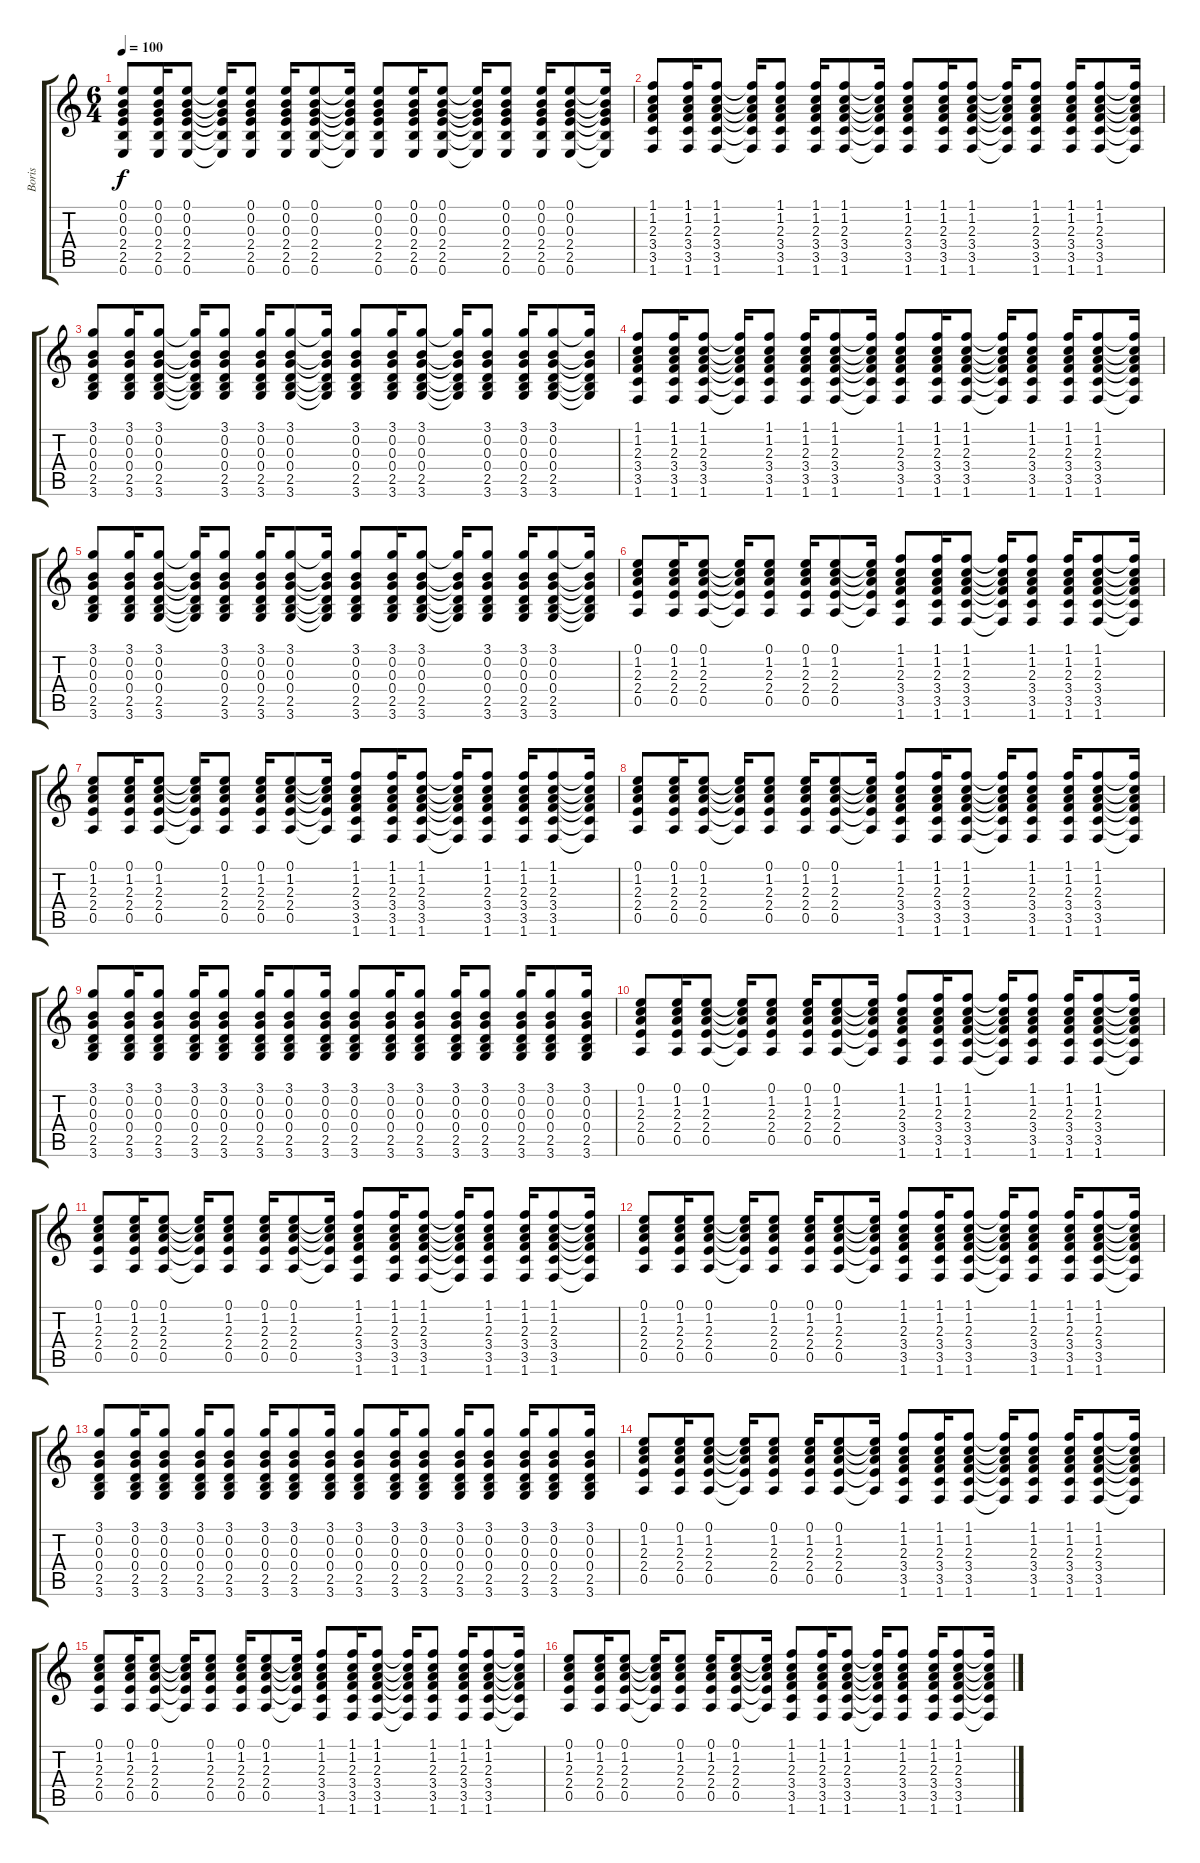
\track ("Boris" "Boris") {instrument electricguitarjazz}
\staff {score tabs}
\tuning (E4 B3 G3 D3 A2 E2) {hide}
\ts (6 4)
\tempo 100
\clef g2
\ks c
(0.1 0.2 0.3 2.4 2.5 0.6).8{dy f} (0.1 0.2 0.3 2.4 2.5 0.6).16 (0.1 0.2 0.3 2.4 2.5 0.6).8 (0.1{t} 0.2{t} 0.3{t} 2.4{t} 2.5{t} 0.6{t}).16 (0.1 0.2 0.3 2.4 2.5 0.6).8 (0.1 0.2 0.3 2.4 2.5 0.6).16 (0.1 0.2 0.3 2.4 2.5 0.6).8 (0.1{t} 0.2{t} 0.3{t} 2.4{t} 2.5{t} 0.6{t}).16 (0.1 0.2 0.3 2.4 2.5 0.6).8 (0.1 0.2 0.3 2.4 2.5 0.6).16 (0.1 0.2 0.3 2.4 2.5 0.6).8 (0.1{t} 0.2{t} 0.3{t} 2.4{t} 2.5{t} 0.6{t}).16 (0.1 0.2 0.3 2.4 2.5 0.6).8 (0.1 0.2 0.3 2.4 2.5 0.6).16 (0.1 0.2 0.3 2.4 2.5 0.6).8 (0.1{t} 0.2{t} 0.3{t} 2.4{t} 2.5{t} 0.6{t}).16 |
(1.1 1.2 2.3 3.4 3.5 1.6).8 (1.1 1.2 2.3 3.4 3.5 1.6).16 (1.1 1.2 2.3 3.4 3.5 1.6).8 (1.1{t} 1.2{t} 2.3{t} 3.4{t} 3.5{t} 1.6{t}).16 (1.1 1.2 2.3 3.4 3.5 1.6).8 (1.1 1.2 2.3 3.4 3.5 1.6).16 (1.1 1.2 2.3 3.4 3.5 1.6).8 (1.1{t} 1.2{t} 2.3{t} 3.4{t} 3.5{t} 1.6{t}).16 (1.1 1.2 2.3 3.4 3.5 1.6).8 (1.1 1.2 2.3 3.4 3.5 1.6).16 (1.1 1.2 2.3 3.4 3.5 1.6).8 (1.1{t} 1.2{t} 2.3{t} 3.4{t} 3.5{t} 1.6{t}).16 (1.1 1.2 2.3 3.4 3.5 1.6).8 (1.1 1.2 2.3 3.4 3.5 1.6).16 (1.1 1.2 2.3 3.4 3.5 1.6).8 (1.1{t} 1.2{t} 2.3{t} 3.4{t} 3.5{t} 1.6{t}).16 |
(3.1 0.2 0.3 0.4 2.5 3.6).8 (3.1 0.2 0.3 0.4 2.5 3.6).16 (3.1 0.2 0.3 0.4 2.5 3.6).8 (3.1{t} 0.2{t} 0.3{t} 0.4{t} 2.5{t} 3.6{t}).16 (3.1 0.2 0.3 0.4 2.5 3.6).8 (3.1 0.2 0.3 0.4 2.5 3.6).16 (3.1 0.2 0.3 0.4 2.5 3.6).8 (3.1{t} 0.2{t} 0.3{t} 0.4{t} 2.5{t} 3.6{t}).16 (3.1 0.2 0.3 0.4 2.5 3.6).8 (3.1 0.2 0.3 0.4 2.5 3.6).16 (3.1 0.2 0.3 0.4 2.5 3.6).8 (3.1{t} 0.2{t} 0.3{t} 0.4{t} 2.5{t} 3.6{t}).16 (3.1 0.2 0.3 0.4 2.5 3.6).8 (3.1 0.2 0.3 0.4 2.5 3.6).16 (3.1 0.2 0.3 0.4 2.5 3.6).8 (3.1{t} 0.2{t} 0.3{t} 0.4{t} 2.5{t} 3.6{t}).16 |
(1.1 1.2 2.3 3.4 3.5 1.6).8 (1.1 1.2 2.3 3.4 3.5 1.6).16 (1.1 1.2 2.3 3.4 3.5 1.6).8 (1.1{t} 1.2{t} 2.3{t} 3.4{t} 3.5{t} 1.6{t}).16 (1.1 1.2 2.3 3.4 3.5 1.6).8 (1.1 1.2 2.3 3.4 3.5 1.6).16 (1.1 1.2 2.3 3.4 3.5 1.6).8 (1.1{t} 1.2{t} 2.3{t} 3.4{t} 3.5{t} 1.6{t}).16 (1.1 1.2 2.3 3.4 3.5 1.6).8 (1.1 1.2 2.3 3.4 3.5 1.6).16 (1.1 1.2 2.3 3.4 3.5 1.6).8 (1.1{t} 1.2{t} 2.3{t} 3.4{t} 3.5{t} 1.6{t}).16 (1.1 1.2 2.3 3.4 3.5 1.6).8 (1.1 1.2 2.3 3.4 3.5 1.6).16 (1.1 1.2 2.3 3.4 3.5 1.6).8 (1.1{t} 1.2{t} 2.3{t} 3.4{t} 3.5{t} 1.6{t}).16 |
(3.1 0.2 0.3 0.4 2.5 3.6).8 (3.1 0.2 0.3 0.4 2.5 3.6).16 (3.1 0.2 0.3 0.4 2.5 3.6).8 (3.1{t} 0.2{t} 0.3{t} 0.4{t} 2.5{t} 3.6{t}).16 (3.1 0.2 0.3 0.4 2.5 3.6).8 (3.1 0.2 0.3 0.4 2.5 3.6).16 (3.1 0.2 0.3 0.4 2.5 3.6).8 (3.1{t} 0.2{t} 0.3{t} 0.4{t} 2.5{t} 3.6{t}).16 (3.1 0.2 0.3 0.4 2.5 3.6).8 (3.1 0.2 0.3 0.4 2.5 3.6).16 (3.1 0.2 0.3 0.4 2.5 3.6).8 (3.1{t} 0.2{t} 0.3{t} 0.4{t} 2.5{t} 3.6{t}).16 (3.1 0.2 0.3 0.4 2.5 3.6).8 (3.1 0.2 0.3 0.4 2.5 3.6).16 (3.1 0.2 0.3 0.4 2.5 3.6).8 (3.1{t} 0.2{t} 0.3{t} 0.4{t} 2.5{t} 3.6{t}).16 |
(0.1 1.2 2.3 2.4 0.5).8 (0.1 1.2 2.3 2.4 0.5).16 (0.1 1.2 2.3 2.4 0.5).8 (0.1{t} 1.2{t} 2.3{t} 2.4{t} 0.5{t}).16 (0.1 1.2 2.3 2.4 0.5).8 (0.1 1.2 2.3 2.4 0.5).16 (0.1 1.2 2.3 2.4 0.5).8 (0.1{t} 1.2{t} 2.3{t} 2.4{t} 0.5{t}).16 (1.1 1.2 2.3 3.4 3.5 1.6).8 (1.1 1.2 2.3 3.4 3.5 1.6).16 (1.1 1.2 2.3 3.4 3.5 1.6).8 (1.1{t} 1.2{t} 2.3{t} 3.4{t} 3.5{t} 1.6{t}).16 (1.1 1.2 2.3 3.4 3.5 1.6).8 (1.1 1.2 2.3 3.4 3.5 1.6).16 (1.1 1.2 2.3 3.4 3.5 1.6).8 (1.1{t} 1.2{t} 2.3{t} 3.4{t} 3.5{t} 1.6{t}).16 |
(0.1 1.2 2.3 2.4 0.5).8 (0.1 1.2 2.3 2.4 0.5).16 (0.1 1.2 2.3 2.4 0.5).8 (0.1{t} 1.2{t} 2.3{t} 2.4{t} 0.5{t}).16 (0.1 1.2 2.3 2.4 0.5).8 (0.1 1.2 2.3 2.4 0.5).16 (0.1 1.2 2.3 2.4 0.5).8 (0.1{t} 1.2{t} 2.3{t} 2.4{t} 0.5{t}).16 (1.1 1.2 2.3 3.4 3.5 1.6).8 (1.1 1.2 2.3 3.4 3.5 1.6).16 (1.1 1.2 2.3 3.4 3.5 1.6).8 (1.1{t} 1.2{t} 2.3{t} 3.4{t} 3.5{t} 1.6{t}).16 (1.1 1.2 2.3 3.4 3.5 1.6).8 (1.1 1.2 2.3 3.4 3.5 1.6).16 (1.1 1.2 2.3 3.4 3.5 1.6).8 (1.1{t} 1.2{t} 2.3{t} 3.4{t} 3.5{t} 1.6{t}).16 |
(0.1 1.2 2.3 2.4 0.5).8 (0.1 1.2 2.3 2.4 0.5).16 (0.1 1.2 2.3 2.4 0.5).8 (0.1{t} 1.2{t} 2.3{t} 2.4{t} 0.5{t}).16 (0.1 1.2 2.3 2.4 0.5).8 (0.1 1.2 2.3 2.4 0.5).16 (0.1 1.2 2.3 2.4 0.5).8 (0.1{t} 1.2{t} 2.3{t} 2.4{t} 0.5{t}).16 (1.1 1.2 2.3 3.4 3.5 1.6).8 (1.1 1.2 2.3 3.4 3.5 1.6).16 (1.1 1.2 2.3 3.4 3.5 1.6).8 (1.1{t} 1.2{t} 2.3{t} 3.4{t} 3.5{t} 1.6{t}).16 (1.1 1.2 2.3 3.4 3.5 1.6).8 (1.1 1.2 2.3 3.4 3.5 1.6).16 (1.1 1.2 2.3 3.4 3.5 1.6).8 (1.1{t} 1.2{t} 2.3{t} 3.4{t} 3.5{t} 1.6{t}).16 |
(3.1 0.2 0.3 0.4 2.5 3.6).8 (3.1 0.2 0.3 0.4 2.5 3.6).16 (3.1 0.2 0.3 0.4 2.5 3.6).8 (3.1 0.2 0.3 0.4 2.5 3.6).16 (3.1 0.2 0.3 0.4 2.5 3.6).8 (3.1 0.2 0.3 0.4 2.5 3.6).16 (3.1 0.2 0.3 0.4 2.5 3.6).8 (3.1 0.2 0.3 0.4 2.5 3.6).16 (3.1 0.2 0.3 0.4 2.5 3.6).8 (3.1 0.2 0.3 0.4 2.5 3.6).16 (3.1 0.2 0.3 0.4 2.5 3.6).8 (3.1 0.2 0.3 0.4 2.5 3.6).16 (3.1 0.2 0.3 0.4 2.5 3.6).8 (3.1 0.2 0.3 0.4 2.5 3.6).16 (3.1 0.2 0.3 0.4 2.5 3.6).8 (3.1 0.2 0.3 0.4 2.5 3.6).16 |
(0.1 1.2 2.3 2.4 0.5).8 (0.1 1.2 2.3 2.4 0.5).16 (0.1 1.2 2.3 2.4 0.5).8 (0.1{t} 1.2{t} 2.3{t} 2.4{t} 0.5{t}).16 (0.1 1.2 2.3 2.4 0.5).8 (0.1 1.2 2.3 2.4 0.5).16 (0.1 1.2 2.3 2.4 0.5).8 (0.1{t} 1.2{t} 2.3{t} 2.4{t} 0.5{t}).16 (1.1 1.2 2.3 3.4 3.5 1.6).8 (1.1 1.2 2.3 3.4 3.5 1.6).16 (1.1 1.2 2.3 3.4 3.5 1.6).8 (1.1{t} 1.2{t} 2.3{t} 3.4{t} 3.5{t} 1.6{t}).16 (1.1 1.2 2.3 3.4 3.5 1.6).8 (1.1 1.2 2.3 3.4 3.5 1.6).16 (1.1 1.2 2.3 3.4 3.5 1.6).8 (1.1{t} 1.2{t} 2.3{t} 3.4{t} 3.5{t} 1.6{t}).16 |
(0.1 1.2 2.3 2.4 0.5).8 (0.1 1.2 2.3 2.4 0.5).16 (0.1 1.2 2.3 2.4 0.5).8 (0.1{t} 1.2{t} 2.3{t} 2.4{t} 0.5{t}).16 (0.1 1.2 2.3 2.4 0.5).8 (0.1 1.2 2.3 2.4 0.5).16 (0.1 1.2 2.3 2.4 0.5).8 (0.1{t} 1.2{t} 2.3{t} 2.4{t} 0.5{t}).16 (1.1 1.2 2.3 3.4 3.5 1.6).8 (1.1 1.2 2.3 3.4 3.5 1.6).16 (1.1 1.2 2.3 3.4 3.5 1.6).8 (1.1{t} 1.2{t} 2.3{t} 3.4{t} 3.5{t} 1.6{t}).16 (1.1 1.2 2.3 3.4 3.5 1.6).8 (1.1 1.2 2.3 3.4 3.5 1.6).16 (1.1 1.2 2.3 3.4 3.5 1.6).8 (1.1{t} 1.2{t} 2.3{t} 3.4{t} 3.5{t} 1.6{t}).16 |
(0.1 1.2 2.3 2.4 0.5).8 (0.1 1.2 2.3 2.4 0.5).16 (0.1 1.2 2.3 2.4 0.5).8 (0.1{t} 1.2{t} 2.3{t} 2.4{t} 0.5{t}).16 (0.1 1.2 2.3 2.4 0.5).8 (0.1 1.2 2.3 2.4 0.5).16 (0.1 1.2 2.3 2.4 0.5).8 (0.1{t} 1.2{t} 2.3{t} 2.4{t} 0.5{t}).16 (1.1 1.2 2.3 3.4 3.5 1.6).8 (1.1 1.2 2.3 3.4 3.5 1.6).16 (1.1 1.2 2.3 3.4 3.5 1.6).8 (1.1{t} 1.2{t} 2.3{t} 3.4{t} 3.5{t} 1.6{t}).16 (1.1 1.2 2.3 3.4 3.5 1.6).8 (1.1 1.2 2.3 3.4 3.5 1.6).16 (1.1 1.2 2.3 3.4 3.5 1.6).8 (1.1{t} 1.2{t} 2.3{t} 3.4{t} 3.5{t} 1.6{t}).16 |
(3.1 0.2 0.3 0.4 2.5 3.6).8 (3.1 0.2 0.3 0.4 2.5 3.6).16 (3.1 0.2 0.3 0.4 2.5 3.6).8 (3.1 0.2 0.3 0.4 2.5 3.6).16 (3.1 0.2 0.3 0.4 2.5 3.6).8 (3.1 0.2 0.3 0.4 2.5 3.6).16 (3.1 0.2 0.3 0.4 2.5 3.6).8 (3.1 0.2 0.3 0.4 2.5 3.6).16 (3.1 0.2 0.3 0.4 2.5 3.6).8 (3.1 0.2 0.3 0.4 2.5 3.6).16 (3.1 0.2 0.3 0.4 2.5 3.6).8 (3.1 0.2 0.3 0.4 2.5 3.6).16 (3.1 0.2 0.3 0.4 2.5 3.6).8 (3.1 0.2 0.3 0.4 2.5 3.6).16 (3.1 0.2 0.3 0.4 2.5 3.6).8 (3.1 0.2 0.3 0.4 2.5 3.6).16 |
(0.1 1.2 2.3 2.4 0.5).8 (0.1 1.2 2.3 2.4 0.5).16 (0.1 1.2 2.3 2.4 0.5).8 (0.1{t} 1.2{t} 2.3{t} 2.4{t} 0.5{t}).16 (0.1 1.2 2.3 2.4 0.5).8 (0.1 1.2 2.3 2.4 0.5).16 (0.1 1.2 2.3 2.4 0.5).8 (0.1{t} 1.2{t} 2.3{t} 2.4{t} 0.5{t}).16 (1.1 1.2 2.3 3.4 3.5 1.6).8 (1.1 1.2 2.3 3.4 3.5 1.6).16 (1.1 1.2 2.3 3.4 3.5 1.6).8 (1.1{t} 1.2{t} 2.3{t} 3.4{t} 3.5{t} 1.6{t}).16 (1.1 1.2 2.3 3.4 3.5 1.6).8 (1.1 1.2 2.3 3.4 3.5 1.6).16 (1.1 1.2 2.3 3.4 3.5 1.6).8 (1.1{t} 1.2{t} 2.3{t} 3.4{t} 3.5{t} 1.6{t}).16 |
(0.1 1.2 2.3 2.4 0.5).8 (0.1 1.2 2.3 2.4 0.5).16 (0.1 1.2 2.3 2.4 0.5).8 (0.1{t} 1.2{t} 2.3{t} 2.4{t} 0.5{t}).16 (0.1 1.2 2.3 2.4 0.5).8 (0.1 1.2 2.3 2.4 0.5).16 (0.1 1.2 2.3 2.4 0.5).8 (0.1{t} 1.2{t} 2.3{t} 2.4{t} 0.5{t}).16 (1.1 1.2 2.3 3.4 3.5 1.6).8 (1.1 1.2 2.3 3.4 3.5 1.6).16 (1.1 1.2 2.3 3.4 3.5 1.6).8 (1.1{t} 1.2{t} 2.3{t} 3.4{t} 3.5{t} 1.6{t}).16 (1.1 1.2 2.3 3.4 3.5 1.6).8 (1.1 1.2 2.3 3.4 3.5 1.6).16 (1.1 1.2 2.3 3.4 3.5 1.6).8 (1.1{t} 1.2{t} 2.3{t} 3.4{t} 3.5{t} 1.6{t}).16 |
(0.1 1.2 2.3 2.4 0.5).8 (0.1 1.2 2.3 2.4 0.5).16 (0.1 1.2 2.3 2.4 0.5).8 (0.1{t} 1.2{t} 2.3{t} 2.4{t} 0.5{t}).16 (0.1 1.2 2.3 2.4 0.5).8 (0.1 1.2 2.3 2.4 0.5).16 (0.1 1.2 2.3 2.4 0.5).8 (0.1{t} 1.2{t} 2.3{t} 2.4{t} 0.5{t}).16 (1.1 1.2 2.3 3.4 3.5 1.6).8 (1.1 1.2 2.3 3.4 3.5 1.6).16 (1.1 1.2 2.3 3.4 3.5 1.6).8 (1.1{t} 1.2{t} 2.3{t} 3.4{t} 3.5{t} 1.6{t}).16 (1.1 1.2 2.3 3.4 3.5 1.6).8 (1.1 1.2 2.3 3.4 3.5 1.6).16 (1.1 1.2 2.3 3.4 3.5 1.6).8 (1.1{t} 1.2{t} 2.3{t} 3.4{t} 3.5{t} 1.6{t}).16
